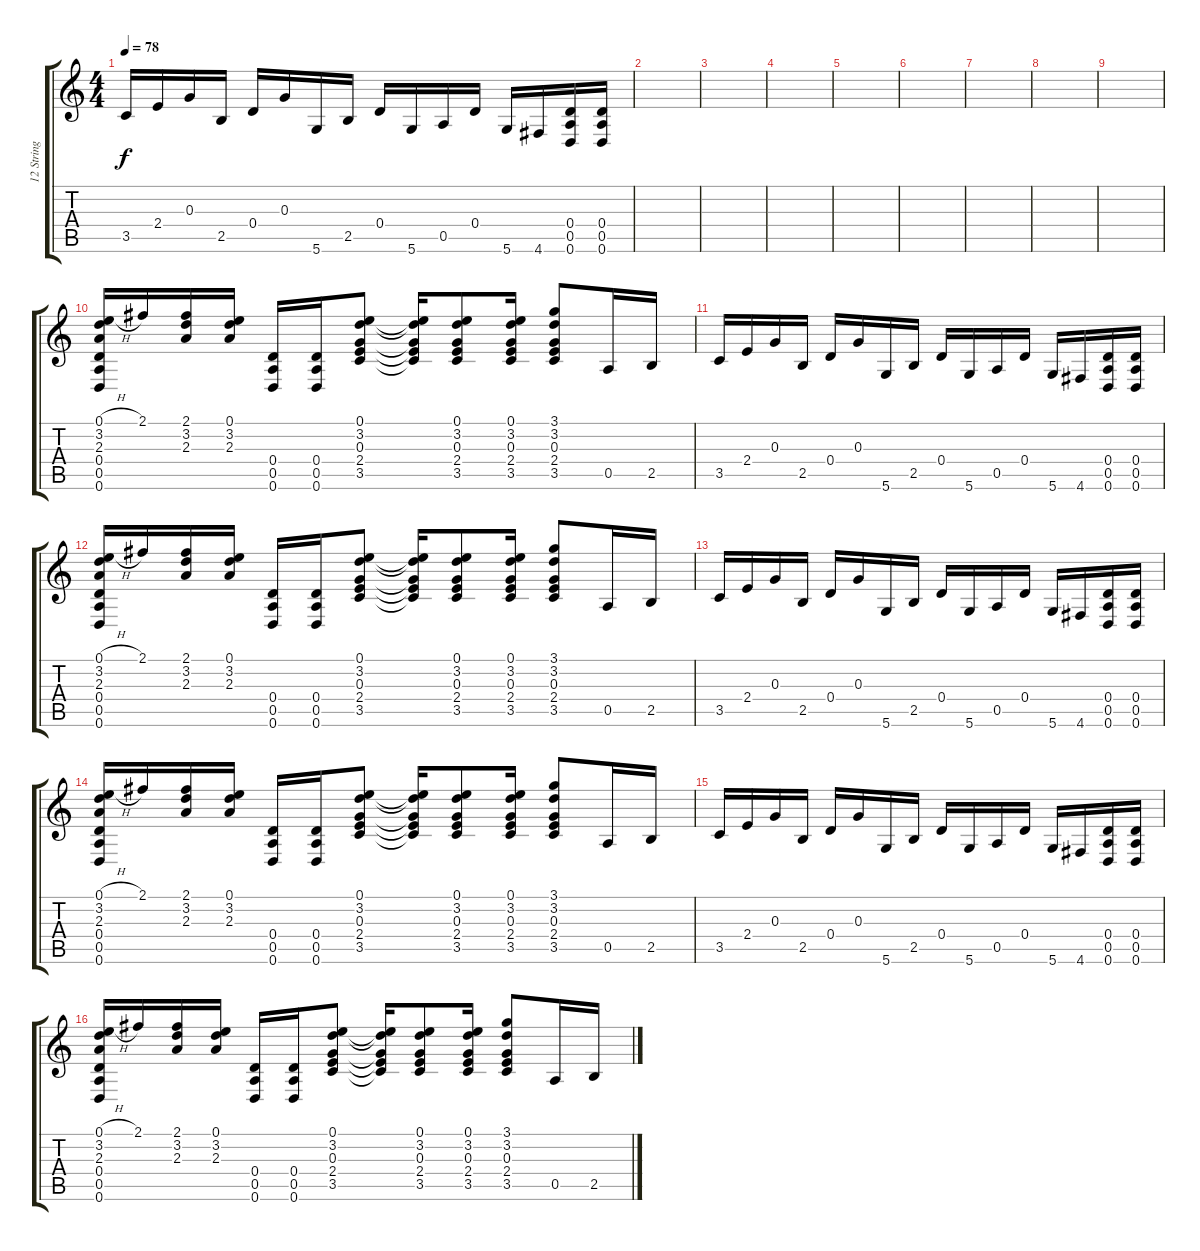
\track ("12 String Acoustic #1" "12 String ") {instrument acousticguitarsteel}
\staff {score tabs}
\tuning (E4 B3 G3 D3 A2 D2) {hide}
\ts (4 4)
\tempo 78
\clef g2
\ks c
3.5.16{dy f} 2.4.16 0.3.16 2.5.16 0.4.16 0.3.16 5.6.16 2.5.16 0.4.16 5.6.16 0.5.16 0.4.16 5.6.16 4.6.16 (0.4 0.5 0.6).16 (0.4 0.5 0.6).16 |
|
|
|
|
|
|
|
|
(0.1{h} 3.2 2.3 0.4 0.5 0.6).16 2.1.16 (2.1 3.2 2.3).16 (0.1 3.2 2.3).16 (0.4 0.5 0.6).16 (0.4 0.5 0.6).16 (0.1 3.2 0.3 2.4 3.5).8 (0.1{t} 3.2{t} 0.3{t} 2.4{t} 3.5{t}).16 (0.1 3.2 0.3 2.4 3.5).8 (0.1 3.2 0.3 2.4 3.5).16 (3.1 3.2 0.3 2.4 3.5).8 0.5.16 2.5.16 |
3.5.16 2.4.16 0.3.16 2.5.16 0.4.16 0.3.16 5.6.16 2.5.16 0.4.16 5.6.16 0.5.16 0.4.16 5.6.16 4.6.16 (0.4 0.5 0.6).16 (0.4 0.5 0.6).16 |
(0.1{h} 3.2 2.3 0.4 0.5 0.6).16 2.1.16 (2.1 3.2 2.3).16 (0.1 3.2 2.3).16 (0.4 0.5 0.6).16 (0.4 0.5 0.6).16 (0.1 3.2 0.3 2.4 3.5).8 (0.1{t} 3.2{t} 0.3{t} 2.4{t} 3.5{t}).16 (0.1 3.2 0.3 2.4 3.5).8 (0.1 3.2 0.3 2.4 3.5).16 (3.1 3.2 0.3 2.4 3.5).8 0.5.16 2.5.16 |
3.5.16 2.4.16 0.3.16 2.5.16 0.4.16 0.3.16 5.6.16 2.5.16 0.4.16 5.6.16 0.5.16 0.4.16 5.6.16 4.6.16 (0.4 0.5 0.6).16 (0.4 0.5 0.6).16 |
(0.1{h} 3.2 2.3 0.4 0.5 0.6).16 2.1.16 (2.1 3.2 2.3).16 (0.1 3.2 2.3).16 (0.4 0.5 0.6).16 (0.4 0.5 0.6).16 (0.1 3.2 0.3 2.4 3.5).8 (0.1{t} 3.2{t} 0.3{t} 2.4{t} 3.5{t}).16 (0.1 3.2 0.3 2.4 3.5).8 (0.1 3.2 0.3 2.4 3.5).16 (3.1 3.2 0.3 2.4 3.5).8 0.5.16 2.5.16 |
3.5.16 2.4.16 0.3.16 2.5.16 0.4.16 0.3.16 5.6.16 2.5.16 0.4.16 5.6.16 0.5.16 0.4.16 5.6.16 4.6.16 (0.4 0.5 0.6).16 (0.4 0.5 0.6).16 |
(0.1{h} 3.2 2.3 0.4 0.5 0.6).16 2.1.16 (2.1 3.2 2.3).16 (0.1 3.2 2.3).16 (0.4 0.5 0.6).16 (0.4 0.5 0.6).16 (0.1 3.2 0.3 2.4 3.5).8 (0.1{t} 3.2{t} 0.3{t} 2.4{t} 3.5{t}).16 (0.1 3.2 0.3 2.4 3.5).8 (0.1 3.2 0.3 2.4 3.5).16 (3.1 3.2 0.3 2.4 3.5).8 0.5.16 2.5.16
